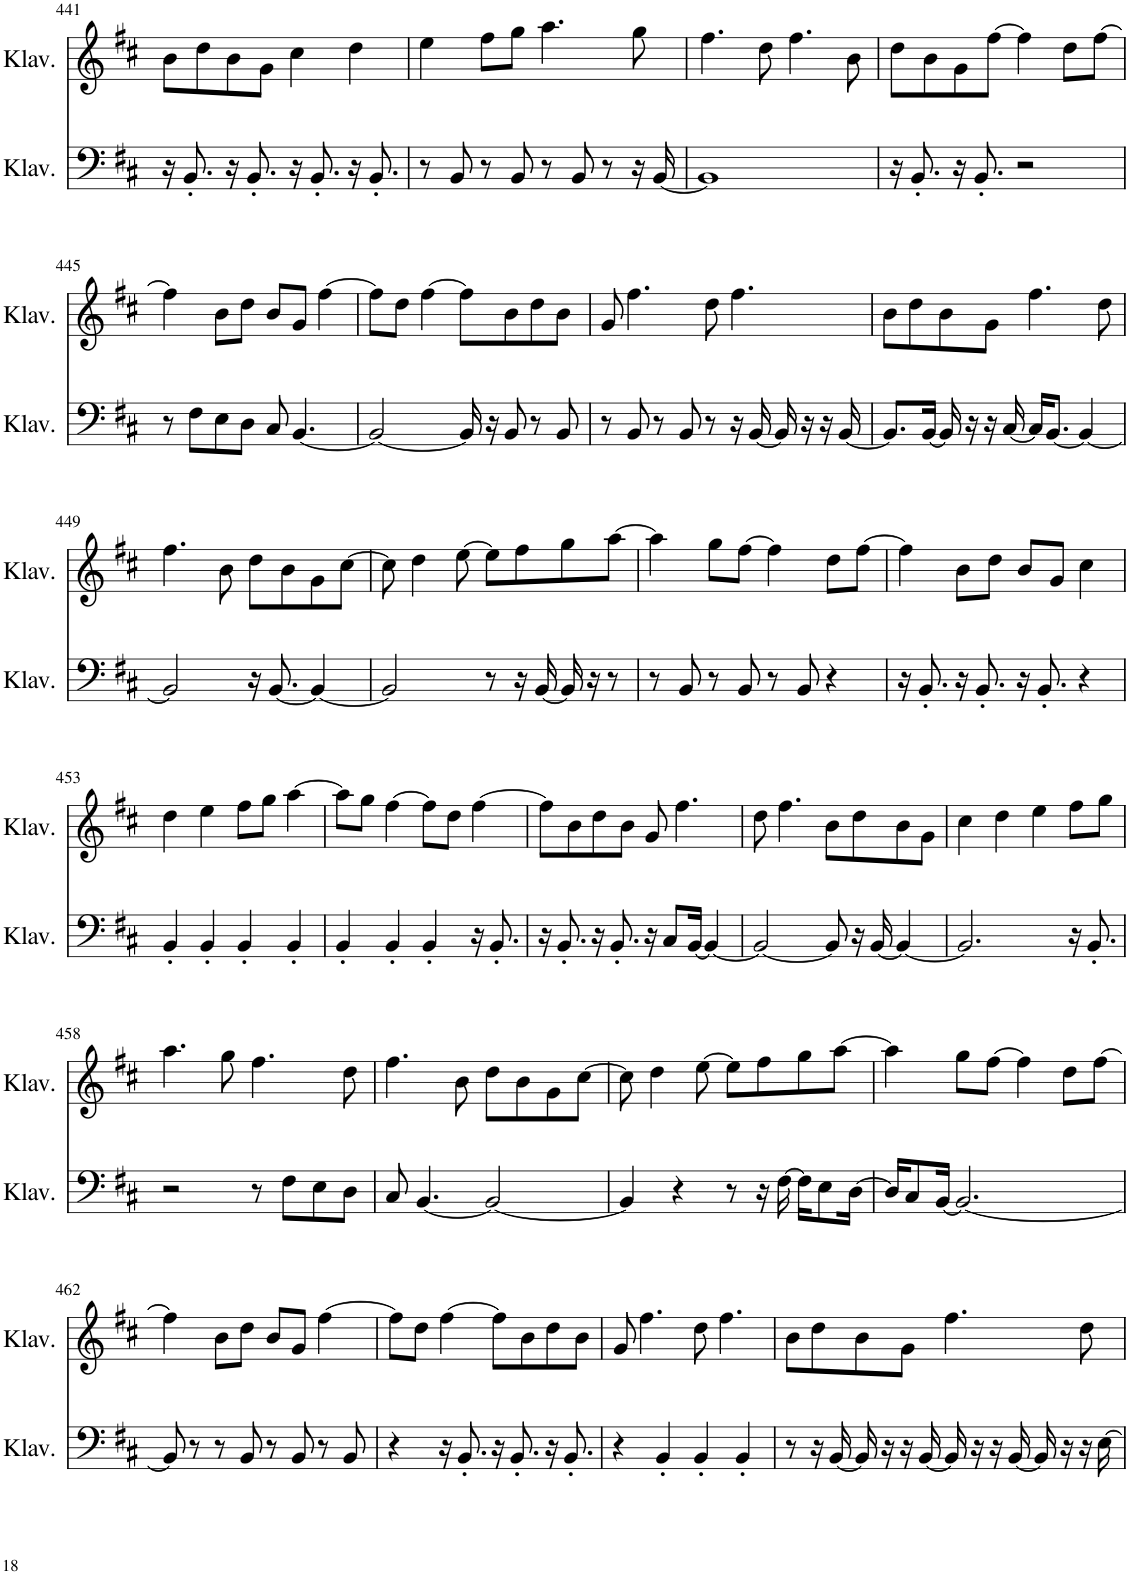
**kern	**kern
*part2	*part1
*staff2	*staff1
*I"Klavier	*I"Klavier
*I'Klav.	*I'Klav.
!!LO:PB:g=z
*clefF4	*clefG2
*k[f#c#]	*k[f#c#]
*M4/4	*M4/4
=441	=441
16r	8b\L
8.BB'/	.
.	8dd\
16r	8b\
8.BB'/	.
.	8g\J
16r	4cc#\
8.BB'/	.
16r	4dd\
8.BB'/	.
=442	=442
8r	4ee\
8BB/	.
8r	8ff#\L
8BB/	8gg\J
8r	4.aa\
8BB/	.
8r	.
16r	8gg\
[16BB/	.
=443	=443
1BB]	4.ff#\
.	8dd\
.	4.ff#\
.	8b\
=444	=444
16r	8dd\L
8.BB'/	.
.	8b\
16r	8g\
8.BB'/	.
.	[8ff#\J
2r	4ff#\]
.	8dd\L
.	[8ff#\J
!!LO:LB:g=z
=445	=445
8r	4ff#\]
8F#\L	.
8E\	8b\L
8D\J	8dd\J
8C#/	8b/L
[4.BB/	8g/J
.	[4ff#\
=446	=446
2BB/_	8ff#\L]
.	8dd\J
.	[4ff#\
16BB/]	8ff#\L]
16r	.
8BB/	8b\
8r	8dd\
8BB/	8b\J
=447	=447
8r	8g/
8BB/	4.ff#\
8r	.
8BB/	.
8r	8dd\
16r	4.ff#\
[16BB/	.
16BB/]	.
16r	.
16r	.
[16BB/	.
=448	=448
8.BB/L]	8b\L
.	8dd\
[16BB/Jk	.
16BB/]	8b\
16r	.
16r	8g\J
[16C#/	.
16C#/KL]	4.ff#\
[8.BB/J	.
4BB/_	.
.	8dd\
!!LO:LB:g=z
=449	=449
2BB/]	4.ff#\
.	8b\
16r	8dd\L
[8.BB/	.
.	8b\
4BB/_	8g\
.	[8cc#\J
=450	=450
2BB/]	8cc#\]
.	4dd\
.	[8ee\
8r	8ee\L]
16r	8ff#\
[16BB/	.
16BB/]	8gg\
16r	.
8r	[8aa\J
=451	=451
8r	4aa\]
8BB/	.
8r	8gg\L
8BB/	[8ff#\J
8r	4ff#\]
8BB/	.
4r	8dd\L
.	[8ff#\J
=452	=452
16r	4ff#\]
8.BB'/	.
16r	8b\L
8.BB'/	.
.	8dd\J
16r	8b/L
8.BB'/	.
.	8g/J
4r	4cc#\
!!LO:LB:g=z
=453	=453
4BB'/	4dd\
4BB'/	4ee\
4BB'/	8ff#\L
.	8gg\J
4BB'/	[4aa\
=454	=454
4BB'/	8aa\L]
.	8gg\J
4BB'/	[4ff#\
4BB'/	8ff#\L]
.	8dd\J
16r	[4ff#\
8.BB'/	.
=455	=455
16r	8ff#\L]
8.BB'/	.
.	8b\
16r	8dd\
8.BB'/	.
.	8b\J
16r	8g/
8C#/L	.
.	4.ff#\
[16BB/Jk	.
4BB/_	.
=456	=456
2BB/_	8dd\
.	4.ff#\
8BB/]	8b\L
16r	8dd\
[16BB/	.
4BB/_	8b\
.	8g\J
=457	=457
2.BB/]	4cc#\
.	4dd\
.	4ee\
16r	8ff#\L
8.BB'/	.
.	8gg\J
!!LO:LB:g=z
=458	=458
2r	4.aa\
.	8gg\
8r	4.ff#\
8F#\L	.
8E\	.
8D\J	8dd\
=459	=459
8C#/	4.ff#\
[4.BB/	.
.	8b\
2BB/_	8dd\L
.	8b\
.	8g\
.	[8cc#\J
=460	=460
4BB/]	8cc#\]
.	4dd\
4r	.
.	[8ee\
8r	8ee\L]
16r	8ff#\
[16F#\	.
16F#\KL]	8gg\
8E\	.
.	[8aa\J
[16D\Jk	.
=461	=461
16D/KL]	4aa\]
8C#/	.
[16BB/Jk	.
2.BB/_	8gg\L
.	[8ff#\J
.	4ff#\]
.	8dd\L
.	[8ff#\J
!!LO:LB:g=z
=462	=462
8BB/]	4ff#\]
8r	.
8r	8b\L
8BB/	8dd\J
8r	8b/L
8BB/	8g/J
8r	[4ff#\
8BB/	.
=463	=463
4r	8ff#\L]
.	8dd\J
16r	[4ff#\
8.BB'/	.
16r	8ff#\L]
8.BB'/	.
.	8b\
16r	8dd\
8.BB'/	.
.	8b\J
=464	=464
4r	8g/
.	4.ff#\
4BB'/	.
4BB'/	8dd\
.	4.ff#\
4BB'/	.
=465	=465
8r	8b\L
16r	8dd\
[16BB/	.
16BB/]	8b\
16r	.
16r	8g\J
[16BB/	.
16BB/]	4.ff#\
16r	.
16r	.
[16BB/	.
16BB/]	.
16r	.
16r	8dd\
[16E\	.
=	=
*-	*-
